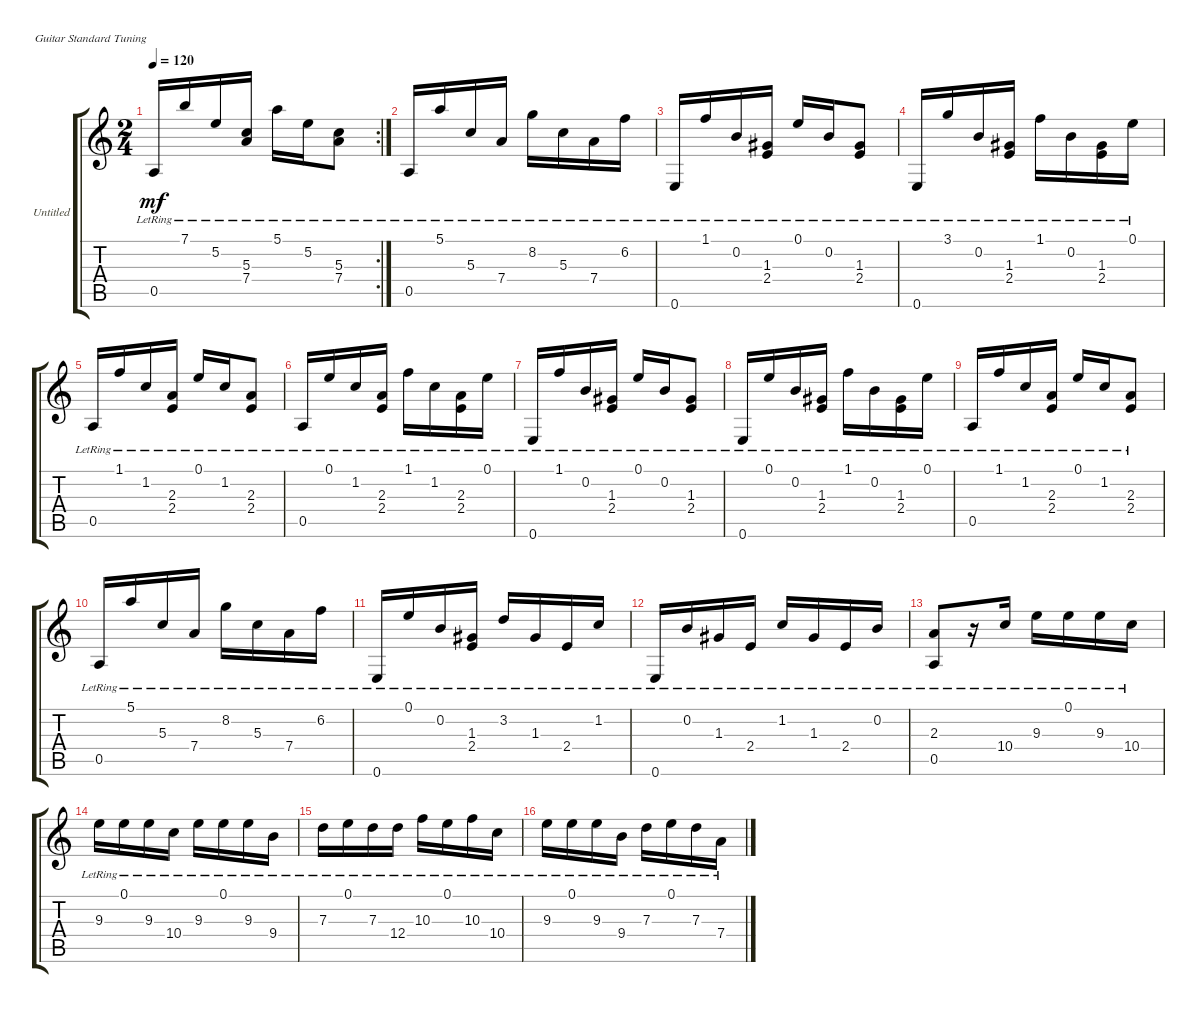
\bracketExtendMode groupsimilarinstruments
\firstSystemTrackNameOrientation horizontal
\otherSystemsTrackNameOrientation horizontal
\track ("Untitled" "Untitled") {instrument acousticguitarnylon}
\staff {score tabs}
\tuning (E4 B3 G3 D3 A2 E2)
\rc 2
\ts (2 4)
\tempo 120
\clef g2
\ks c
0.5{lr}.16{dy mf} 7.1{lr}.16 5.2{lr}.16 (5.3{lr} 7.4{lr}).16 5.1{lr}.16 5.2{lr}.16 (5.3{lr} 7.4{lr}).8 |
0.5{lr}.16 5.1{lr}.16 5.3{lr}.16 7.4{lr}.16 8.2{lr}.16 5.3{lr}.16 7.4{lr}.16 6.2{lr}.16 |
0.6{lr}.16 1.1{lr}.16 0.2{lr}.16 (1.3{lr} 2.4{lr}).16 0.1{lr}.16 0.2{lr}.16 (1.3{lr} 2.4{lr}).8 |
0.6{lr}.16 3.1{lr}.16 0.2{lr}.16 (1.3{lr} 2.4{lr}).16 1.1{lr}.16 0.2{lr}.16 (1.3{lr} 2.4{lr}).16 0.1{lr}.16 |
0.5{lr}.16 1.1{lr}.16 1.2{lr}.16 (2.3{lr} 2.4{lr}).16 0.1{lr}.16 1.2{lr}.16 (2.3{lr} 2.4{lr}).8 |
0.5{lr}.16 0.1{lr}.16 1.2{lr}.16 (2.3{lr} 2.4{lr}).16 1.1{lr}.16 1.2{lr}.16 (2.3{lr} 2.4{lr}).16 0.1{lr}.16 |
0.6{lr}.16 1.1{lr}.16 0.2{lr}.16 (1.3{lr} 2.4{lr}).16 0.1{lr}.16 0.2{lr}.16 (1.3{lr} 2.4{lr}).8 |
0.6{lr}.16 0.1{lr}.16 0.2{lr}.16 (1.3{lr} 2.4{lr}).16 1.1{lr}.16 0.2{lr}.16 (1.3{lr} 2.4{lr}).16 0.1{lr}.16 |
0.5{lr}.16 1.1{lr}.16 1.2{lr}.16 (2.3{lr} 2.4{lr}).16 0.1{lr}.16 1.2{lr}.16 (2.3{lr} 2.4{lr}).8 |
0.5{lr}.16 5.1{lr}.16 5.3{lr}.16 7.4{lr}.16 8.2{lr}.16 5.3{lr}.16 7.4{lr}.16 6.2{lr}.16 |
0.6{lr}.16 0.1{lr}.16 0.2{lr}.16 (1.3{lr} 2.4{lr}).16 3.2{lr}.16 1.3{lr}.16 2.4{lr}.16 1.2{lr}.16 |
0.6{lr}.16 0.2{lr}.16 1.3{lr}.16 2.4{lr}.16 1.2{lr}.16 1.3{lr}.16 2.4{lr}.16 0.2{lr}.16 |
(2.3{lr} 0.5{lr}).8 r.16 10.4{lr}.16 9.3{lr}.16 0.1{lr}.16 9.3{lr}.16 10.4{lr}.16 |
9.3{lr}.16 0.1{lr}.16 9.3{lr}.16 10.4{lr}.16 9.3{lr}.16 0.1{lr}.16 9.3{lr}.16 9.4{lr}.16 |
7.3{lr}.16 0.1{lr}.16 7.3{lr}.16 12.4{lr}.16 10.3{lr}.16 0.1{lr}.16 10.3{lr}.16 10.4{lr}.16 |
9.3{lr}.16 0.1{lr}.16 9.3{lr}.16 9.4{lr}.16 7.3{lr}.16 0.1{lr}.16 7.3{lr}.16 7.4{lr}.16
